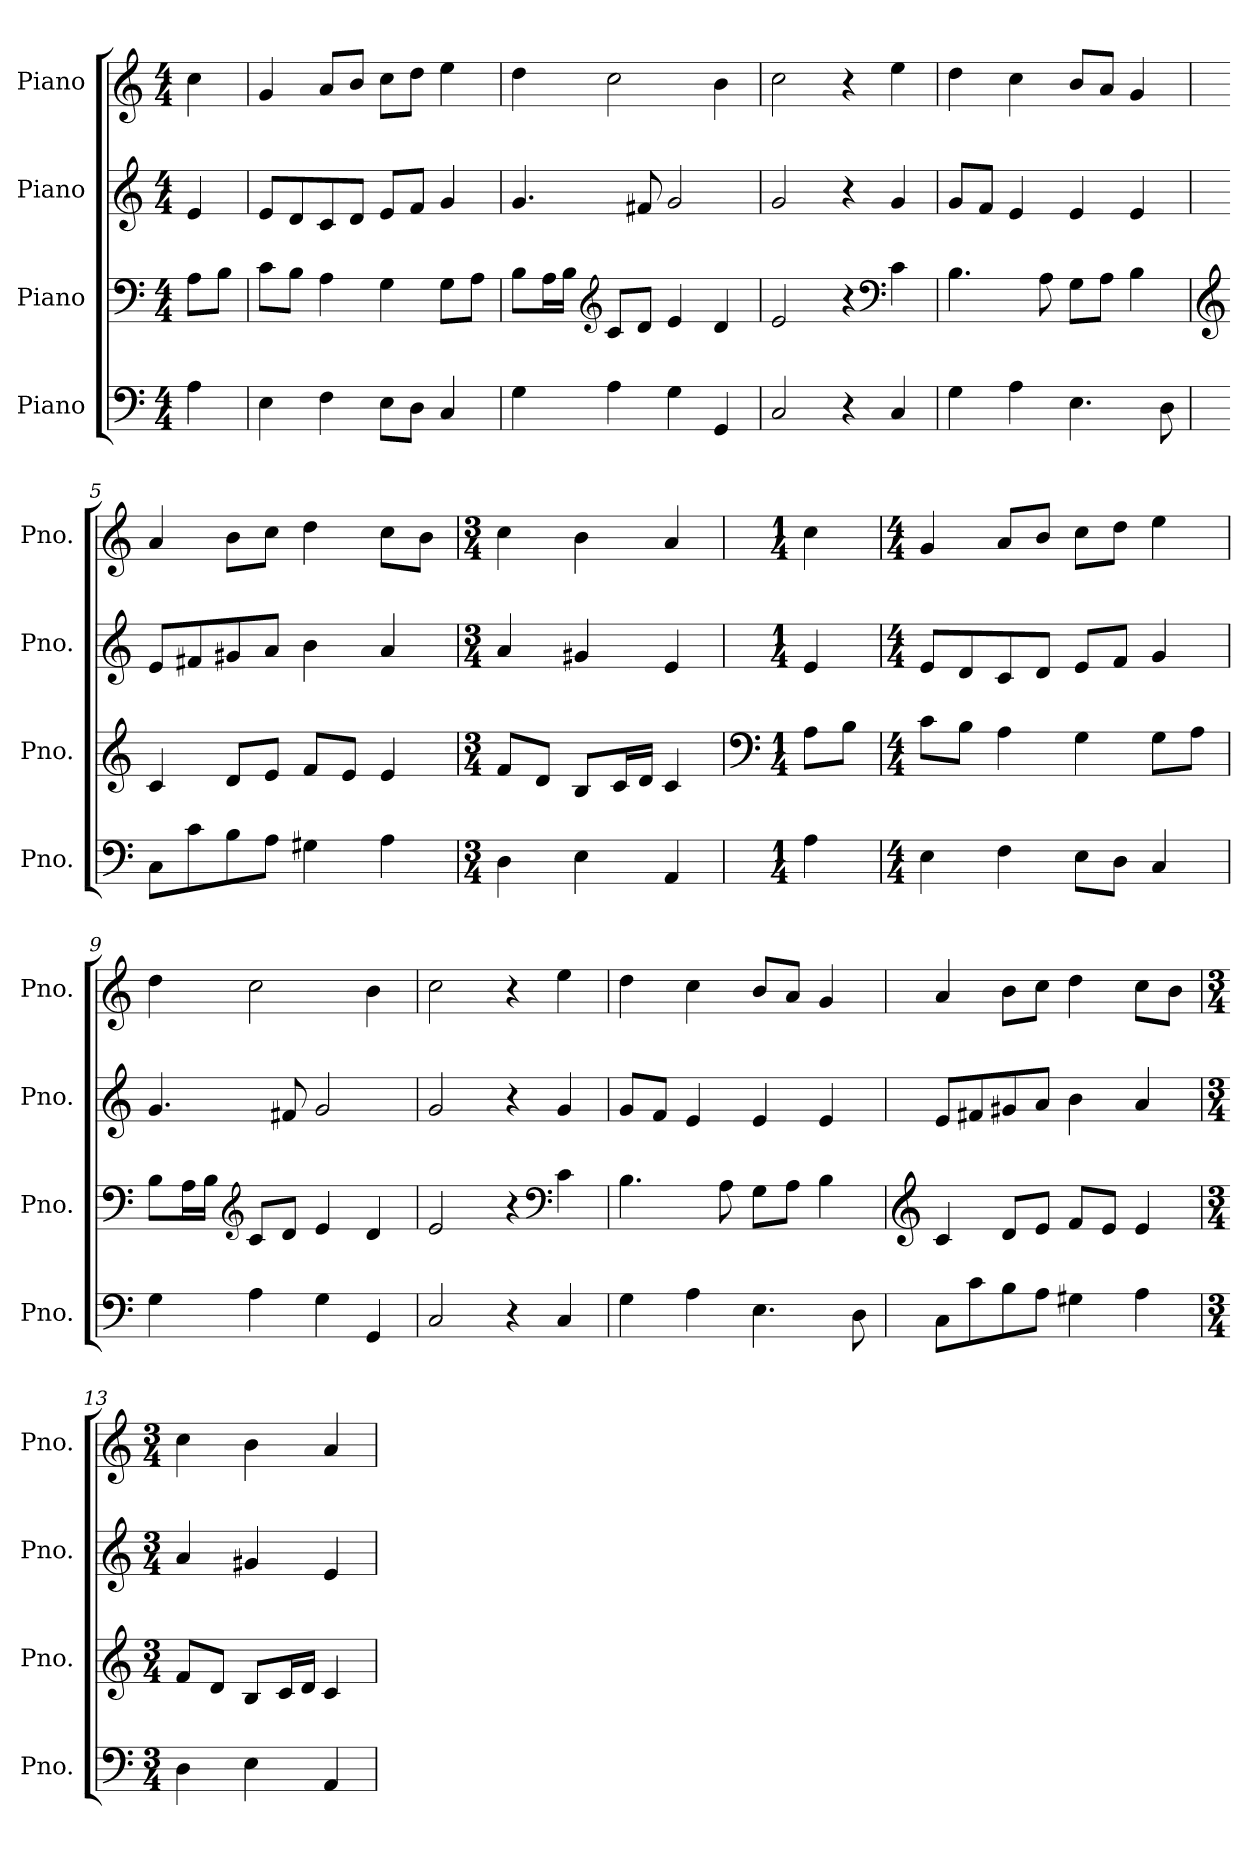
**kern	**kern	**kern	**kern
*part4	*part3	*part2	*part1
*staff4	*staff3	*staff2	*staff1
*I"Piano	*I"Piano	*I"Piano	*I"Piano
*I'Pno.	*I'Pno.	*I'Pno.	*I'Pno.
*clefF4	*clefF4	*clefG2	*clefG2
*k[]	*k[]	*k[]	*k[]
*M4/4	*M4/4	*M4/4	*M4/4
*MM120	*MM120	*MM120	*MM120
=	=	=	=
4A\	8A\L	4e/	4cc\
.	8B\J	.	.
=1	=1	=1	=1
4E\	8c\L	8e/L	4g/
.	8B\J	8d/	.
4F\	4A\	8c/	8a/L
.	.	8d/J	8b/J
8E\L	4G\	8e/L	8cc\L
8D\J	.	8f/J	8dd\J
4C/	8G\L	4g/	4ee\
.	8A\J	.	.
=2	=2	=2	=2
4G\	8B\L	4.g/	4dd\
.	16A\L	.	.
.	16B\JJ	.	.
*	*clefG2	*	*
4A\	8c/L	.	2cc\
.	8d/J	8f#X/	.
4G\	4e/	2g/	.
4GG/	4d/	.	4b\
=3	=3	=3	=3
2C/	2e/	2g/	2cc\
4r	4r	4r	4r
*	*clefF4	*	*
4C/	4c\	4g/	4ee\
=4	=4	=4	=4
4G\	4.B\	8g/L	4dd\
.	.	8f/J	.
4A\	.	4e/	4cc\
.	8A\	.	.
4.E\	8G\L	4e/	8b/L
.	8A\J	.	8a/J
.	4B\	4e/	4g/
8D\	.	.	.
!!LO:LB:g=z
=5	=5	=5	=5
*	*clefG2	*	*
8C\L	4c/	8e/L	4a/
8c\	.	8f#X/	.
8B\	8d/L	8g#X/	8b\L
8A\J	8e/J	8a/J	8cc\J
4G#X\	8f/L	4b\	4dd\
.	8e/J	.	.
4A\	4e/	4a/	8cc\L
.	.	.	8b\J
=6	=6	=6	=6
*M3/4	*M3/4	*M3/4	*M3/4
4D\	8f/L	4a/	4cc\
.	8d/J	.	.
4E\	8B/L	4g#X/	4b\
.	16c/L	.	.
.	16d/JJ	.	.
4AA/	4c/	4e/	4a/
=7	=7	=7	=7
*	*clefF4	*	*
*M1/4	*M1/4	*M1/4	*M1/4
4A\	8A\L	4e/	4cc\
.	8B\J	.	.
=8	=8	=8	=8
*M4/4	*M4/4	*M4/4	*M4/4
4E\	8c\L	8e/L	4g/
.	8B\J	8d/	.
4F\	4A\	8c/	8a/L
.	.	8d/J	8b/J
8E\L	4G\	8e/L	8cc\L
8D\J	.	8f/J	8dd\J
4C/	8G\L	4g/	4ee\
.	8A\J	.	.
=9	=9	=9	=9
4G\	8B\L	4.g/	4dd\
.	16A\L	.	.
.	16B\JJ	.	.
*	*clefG2	*	*
4A\	8c/L	.	2cc\
.	8d/J	8f#X/	.
4G\	4e/	2g/	.
4GG/	4d/	.	4b\
!!LO:LB:g=z
=10	=10	=10	=10
2C/	2e/	2g/	2cc\
4r	4r	4r	4r
*	*clefF4	*	*
4C/	4c\	4g/	4ee\
=11	=11	=11	=11
4G\	4.B\	8g/L	4dd\
.	.	8f/J	.
4A\	.	4e/	4cc\
.	8A\	.	.
4.E\	8G\L	4e/	8b/L
.	8A\J	.	8a/J
.	4B\	4e/	4g/
8D\	.	.	.
=12	=12	=12	=12
*	*clefG2	*	*
8C\L	4c/	8e/L	4a/
8c\	.	8f#X/	.
8B\	8d/L	8g#X/	8b\L
8A\J	8e/J	8a/J	8cc\J
4G#X\	8f/L	4b\	4dd\
.	8e/J	.	.
4A\	4e/	4a/	8cc\L
.	.	.	8b\J
=13	=13	=13	=13
*M3/4	*M3/4	*M3/4	*M3/4
4D\	8f/L	4a/	4cc\
.	8d/J	.	.
4E\	8B/L	4g#X/	4b\
.	16c/L	.	.
.	16d/JJ	.	.
4AA/	4c/	4e/	4a/
=	=	=	=
*-	*-	*-	*-
